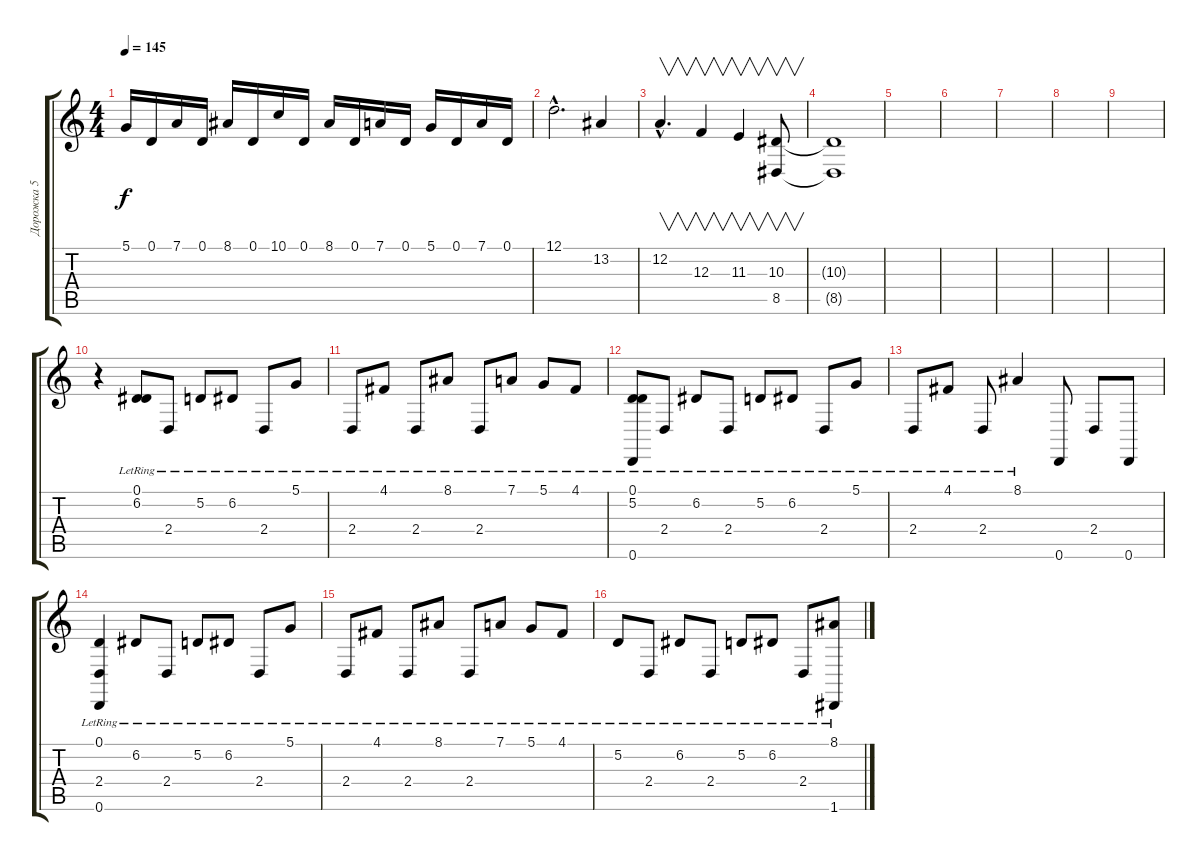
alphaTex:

\track ("Дорожка 5" "Дорожка 5") {instrument sitar}
\staff {score tabs}
\tuning (D4 A3 F3 C3 G2 D2) {hide}
\ts (4 4)
\tempo 145
\clef g2
\ks c
5.1.16{dy f} 0.1.16 7.1.16 0.1.16 8.1.16 0.1.16 10.1.16 0.1.16 8.1.16 0.1.16 7.1.16 0.1.16 5.1.16 0.1.16 7.1.16 0.1.16 |
12.1{hac}.2{d} 13.2.4 |
12.2{hac}.4{v d} 12.3.4{v} 11.3.4{v} (10.3 8.5).8{v} |
(10.3{t} 8.5{t}).1 |
|
|
|
|
|
r.4 (0.1{lr} 6.2{lr}).8 2.4{lr}.8 5.2{lr}.8 6.2{lr}.8 2.4{lr}.8 5.1{lr}.8 |
2.4{lr}.8 4.1{lr}.8 2.4{lr}.8 8.1{lr}.8 2.4{lr}.8 7.1{lr}.8 5.1{lr}.8 4.1{lr}.8 |
(0.1{lr} 5.2{lr} 0.6{lr}).8 2.4{lr}.8 6.2{lr}.8 2.4{lr}.8 5.2{lr}.8 6.2{lr}.8 2.4{lr}.8 5.1{lr}.8 |
2.4{lr}.8 4.1{lr}.8 2.4{lr}.8 8.1{lr}.4 0.6.8 2.4.8 0.6.8 |
(0.1{lr} 2.4{lr} 0.6{lr}).4 6.2{lr}.8 2.4{lr}.8 5.2{lr}.8 6.2{lr}.8 2.4{lr}.8 5.1{lr}.8 |
2.4{lr}.8 4.1{lr}.8 2.4{lr}.8 8.1{lr}.8 2.4{lr}.8 7.1{lr}.8 5.1{lr}.8 4.1{lr}.8 |
5.2{lr}.8 2.4{lr}.8 6.2{lr}.8 2.4{lr}.8 5.2{lr}.8 6.2{lr}.8 2.4{lr}.8 (8.1{lr} 1.6).8
